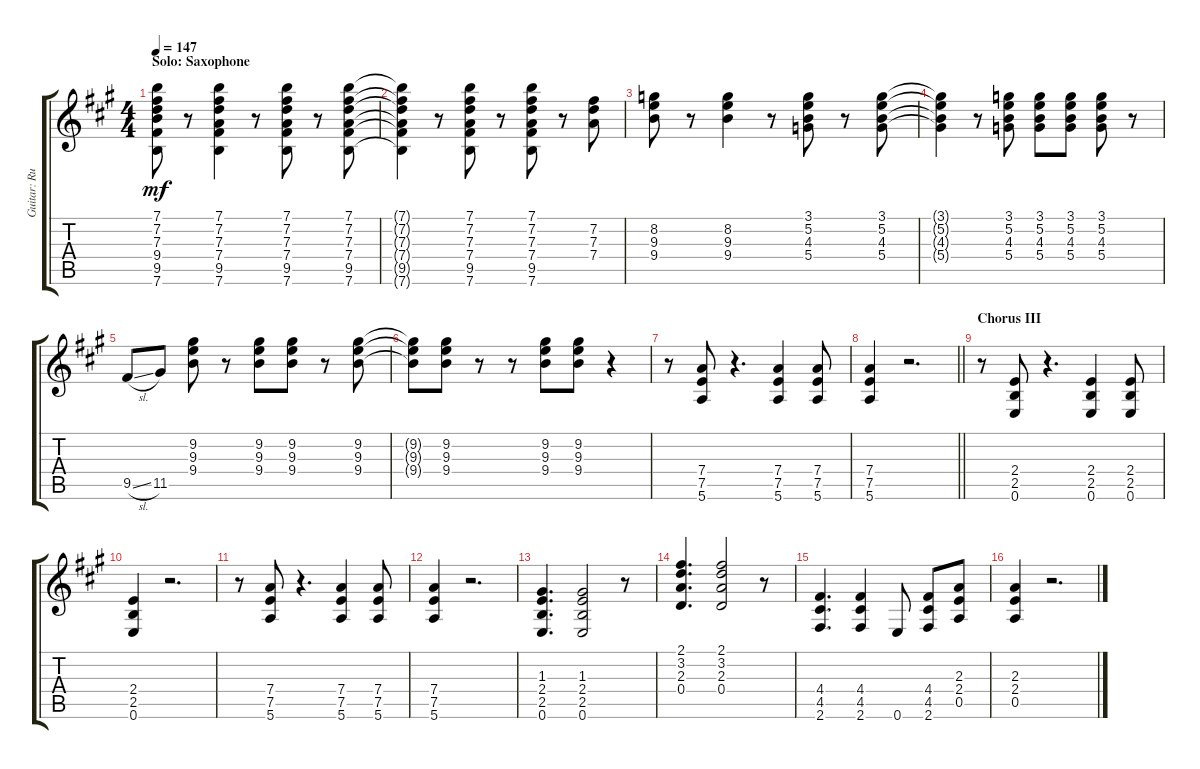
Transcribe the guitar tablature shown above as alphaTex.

\track ("Guitar: Russell" "Guitar: Ru") {instrument distortionguitar}
\staff {score tabs}
\tuning (E4 B3 G3 D3 A2 E2) {hide}
\ts (4 4)
\section ("" "Solo: Saxophone")
\tempo 147
\clef g2
\ks a
(7.1 7.2 7.3 9.4 9.5 7.6).8{dy mf} r.8 (7.1 7.2 7.3 7.4 9.5 7.6).4 r.8 (7.1 7.2 7.3 7.4 9.5 7.6).8 r.8 (7.1 7.2 7.3 7.4 9.5 7.6).8 |
(7.1{t} 7.2{t} 7.3{t} 7.4{t} 9.5{t} 7.6{t}).4 r.8 (7.1 7.2 7.3 7.4 9.5 7.6).8 r.8 (7.1 7.2 7.3 7.4 9.5 7.6).8 r.8 (7.2 7.3 7.4).8 |
(8.2 9.3 9.4).8 r.8 (8.2 9.3 9.4).4 r.8 (3.1 5.2 4.3 5.4).8 r.8 (3.1 5.2 4.3 5.4).8 |
(3.1{t} 5.2{t} 4.3{t} 5.4{t}).4 r.8 (3.1 5.2 4.3 5.4).8 (3.1 5.2 4.3 5.4).8 (3.1 5.2 4.3 5.4).8 (3.1 5.2 4.3 5.4).8 r.8 |
9.5{sl}.8 11.5.8 (9.2 9.3 9.4).8 r.8 (9.2 9.3 9.4).8 (9.2 9.3 9.4).8 r.8 (9.2 9.3 9.4).8 |
(9.2{t} 9.3{t} 9.4{t}).8 (9.2 9.3 9.4).8 r.8 r.8 (9.2 9.3 9.4).8 (9.2 9.3 9.4).8 r.4 |
r.8 (7.4 7.5 5.6).8 r.4{d} (7.4 7.5 5.6).4 (7.4 7.5 5.6).8 |
\barLineRight lightlight
(7.4 7.5 5.6).4 r.2{d} |
\section ("" "Chorus III")
r.8 (2.4 2.5 0.6).8 r.4{d} (2.4 2.5 0.6).4 (2.4 2.5 0.6).8 |
(2.4 2.5 0.6).4 r.2{d} |
r.8 (7.4 7.5 5.6).8 r.4{d} (7.4 7.5 5.6).4 (7.4 7.5 5.6).8 |
(7.4 7.5 5.6).4 r.2{d} |
(1.3 2.4 2.5 0.6).4{d} (1.3 2.4 2.5 0.6).2 r.8 |
(2.1 3.2 2.3 0.4).4{d} (2.1 3.2 2.3 0.4).2 r.8 |
(4.4 4.5 2.6).4{d} (4.4 4.5 2.6).4 0.6.8 (4.4 4.5 2.6).8 (2.3 2.4 0.5).8 |
(2.3 2.4 0.5).4 r.2{d}
